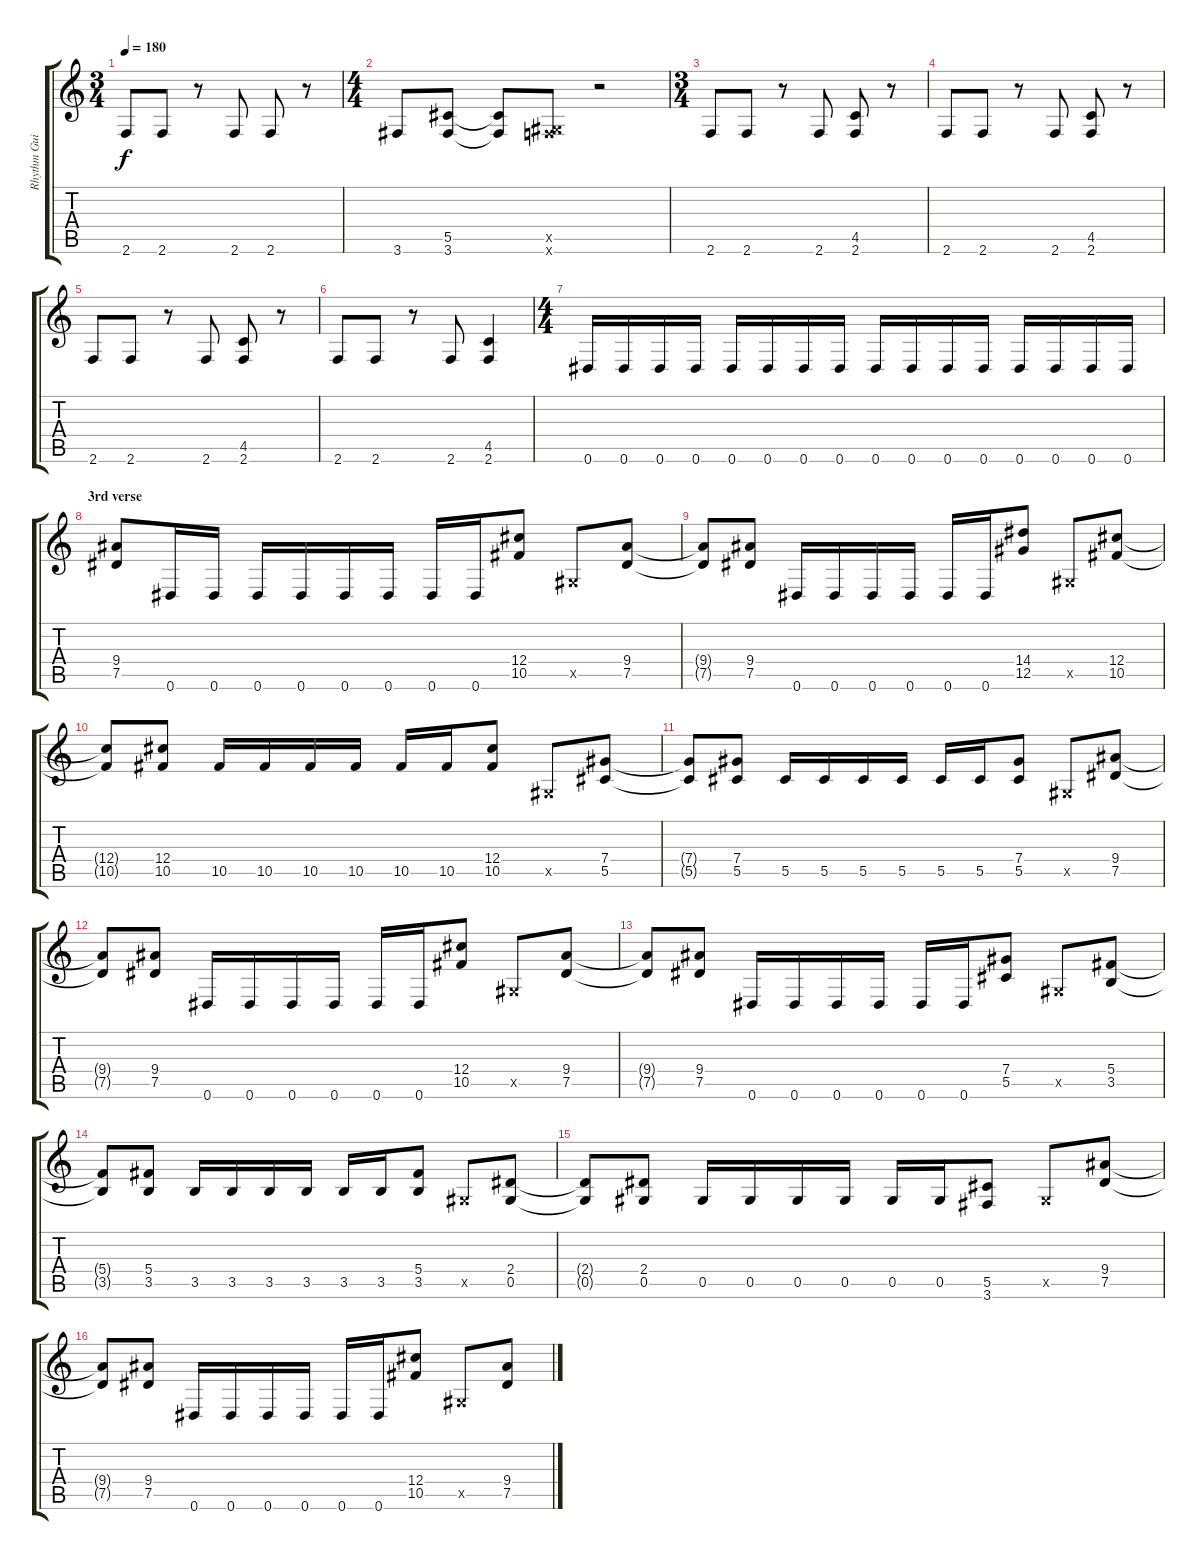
\track ("Rhythm Guitar" "Rhythm Gui") {instrument distortionguitar}
\staff {score tabs}
\tuning (Eb4 Bb3 Gb3 Db3 Ab2 Eb2) {hide}
\ts (3 4)
\tempo 180
\clef g2
\ks c
2.6.8{dy f} 2.6.8 r.8 2.6.8 2.6.8 r.8 |
\ts (4 4)
3.6.8 (5.5 3.6).8 (5.5{t} 3.6{t}).8 (0.5{x} 2.6{x}).8 r.2 |
\ts (3 4)
2.6.8 2.6.8 r.8 2.6.8 (4.5 2.6).8 r.8 |
2.6.8 2.6.8 r.8 2.6.8 (4.5 2.6).8 r.8 |
2.6.8 2.6.8 r.8 2.6.8 (4.5 2.6).8 r.8 |
2.6.8 2.6.8 r.8 2.6.8 (4.5 2.6).4 |
\ts (4 4)
0.6.16 0.6.16 0.6.16 0.6.16 0.6.16 0.6.16 0.6.16 0.6.16 0.6.16 0.6.16 0.6.16 0.6.16 0.6.16 0.6.16 0.6.16 0.6.16 |
\section ("" "3rd verse")
(9.4 7.5).8 0.6.16 0.6.16 0.6.16 0.6.16 0.6.16 0.6.16 0.6.16 0.6.16 (12.4 10.5).8 0.5{x}.8 (9.4 7.5).8 |
(9.4{t} 7.5{t}).8 (9.4 7.5).8 0.6.16 0.6.16 0.6.16 0.6.16 0.6.16 0.6.16 (14.4 12.5).8 0.5{x}.8 (12.4 10.5).8 |
(12.4{t} 10.5{t}).8 (12.4 10.5).8 10.5.16 10.5.16 10.5.16 10.5.16 10.5.16 10.5.16 (12.4 10.5).8 0.5{x}.8 (7.4 5.5).8 |
(7.4{t} 5.5{t}).8 (7.4 5.5).8 5.5.16 5.5.16 5.5.16 5.5.16 5.5.16 5.5.16 (7.4 5.5).8 0.5{x}.8 (9.4 7.5).8 |
(9.4{t} 7.5{t}).8 (9.4 7.5).8 0.6.16 0.6.16 0.6.16 0.6.16 0.6.16 0.6.16 (12.4 10.5).8 0.5{x}.8 (9.4 7.5).8 |
(9.4{t} 7.5{t}).8 (9.4 7.5).8 0.6.16 0.6.16 0.6.16 0.6.16 0.6.16 0.6.16 (7.4 5.5).8 0.5{x}.8 (5.4 3.5).8 |
(5.4{t} 3.5{t}).8 (5.4 3.5).8 3.5.16 3.5.16 3.5.16 3.5.16 3.5.16 3.5.16 (5.4 3.5).8 0.5{x}.8 (2.4 0.5).8 |
(2.4{t} 0.5{t}).8 (2.4 0.5).8 0.5.16 0.5.16 0.5.16 0.5.16 0.5.16 0.5.16 (5.5 3.6).8 0.5{x}.8 (9.4 7.5).8 |
(9.4{t} 7.5{t}).8 (9.4 7.5).8 0.6.16 0.6.16 0.6.16 0.6.16 0.6.16 0.6.16 (12.4 10.5).8 0.5{x}.8 (9.4 7.5).8
